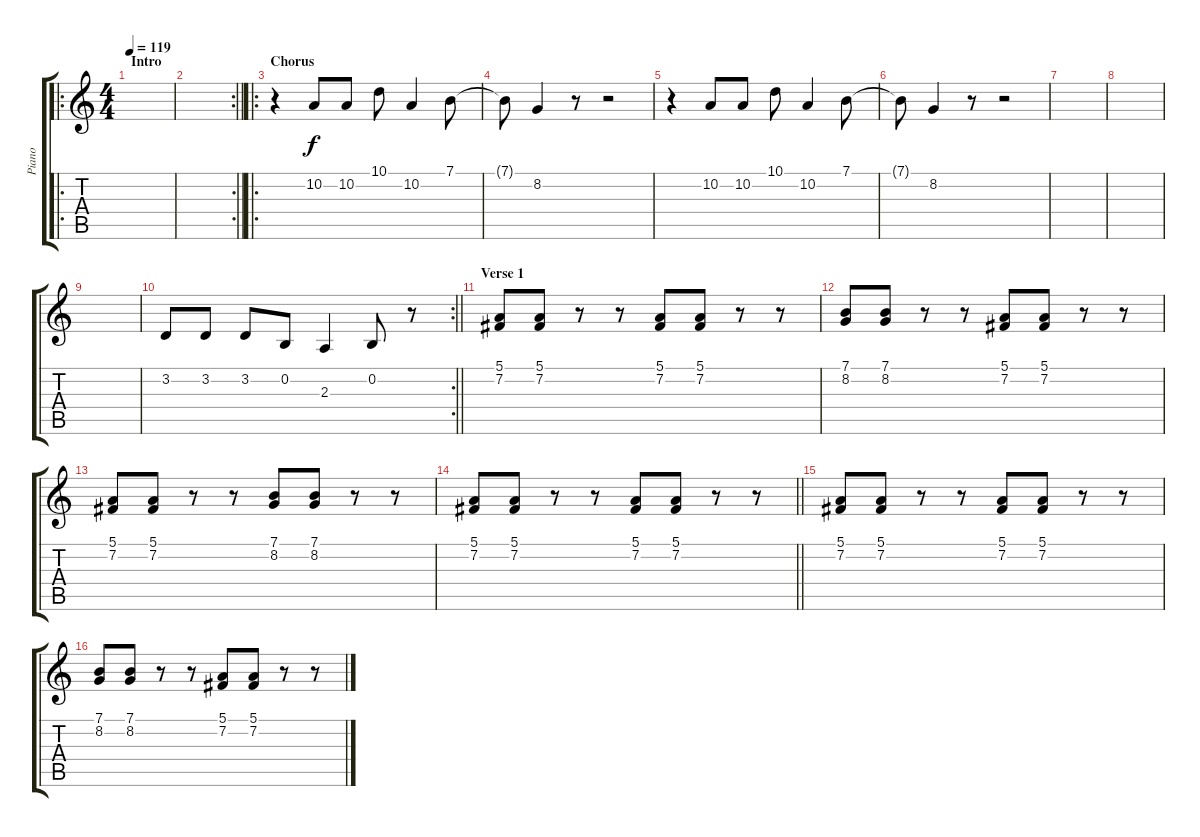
\track ("Piano" "Piano") {instrument electricpiano2}
\staff {score tabs}
\tuning (E4 B3 G3 D3 A2 E2) {hide}
\ro
\ts (4 4)
\section ("" "Intro")
\tempo 119
\clef g2
\ks c
|
\rc 2
\barLineRight lightlight
|
\ro
\section ("" "Chorus")
r.4 10.2.8 10.2.8 10.1.8 10.2.4 7.1.8 |
7.1{t}.8 8.2.4 r.8 r.2 |
r.4 10.2.8 10.2.8 10.1.8 10.2.4 7.1.8 |
7.1{t}.8 8.2.4 r.8 r.2 |
|
|
|
\rc 2
\barLineRight lightlight
3.2.8 3.2.8 3.2.8 0.2.8 2.3.4 0.2.8 r.8 |
\section ("" "Verse 1")
(5.1 7.2).8{dy f} (5.1 7.2).8 r.8 r.8 (5.1 7.2).8 (5.1 7.2).8 r.8 r.8 |
(7.1 8.2).8 (7.1 8.2).8 r.8 r.8 (5.1 7.2).8 (5.1 7.2).8 r.8 r.8 |
(5.1 7.2).8 (5.1 7.2).8 r.8 r.8 (7.1 8.2).8 (7.1 8.2).8 r.8 r.8 |
\barLineRight lightlight
(5.1 7.2).8 (5.1 7.2).8 r.8 r.8 (5.1 7.2).8 (5.1 7.2).8 r.8 r.8 |
(5.1 7.2).8 (5.1 7.2).8 r.8 r.8 (5.1 7.2).8 (5.1 7.2).8 r.8 r.8 |
(7.1 8.2).8 (7.1 8.2).8 r.8 r.8 (5.1 7.2).8 (5.1 7.2).8 r.8 r.8
